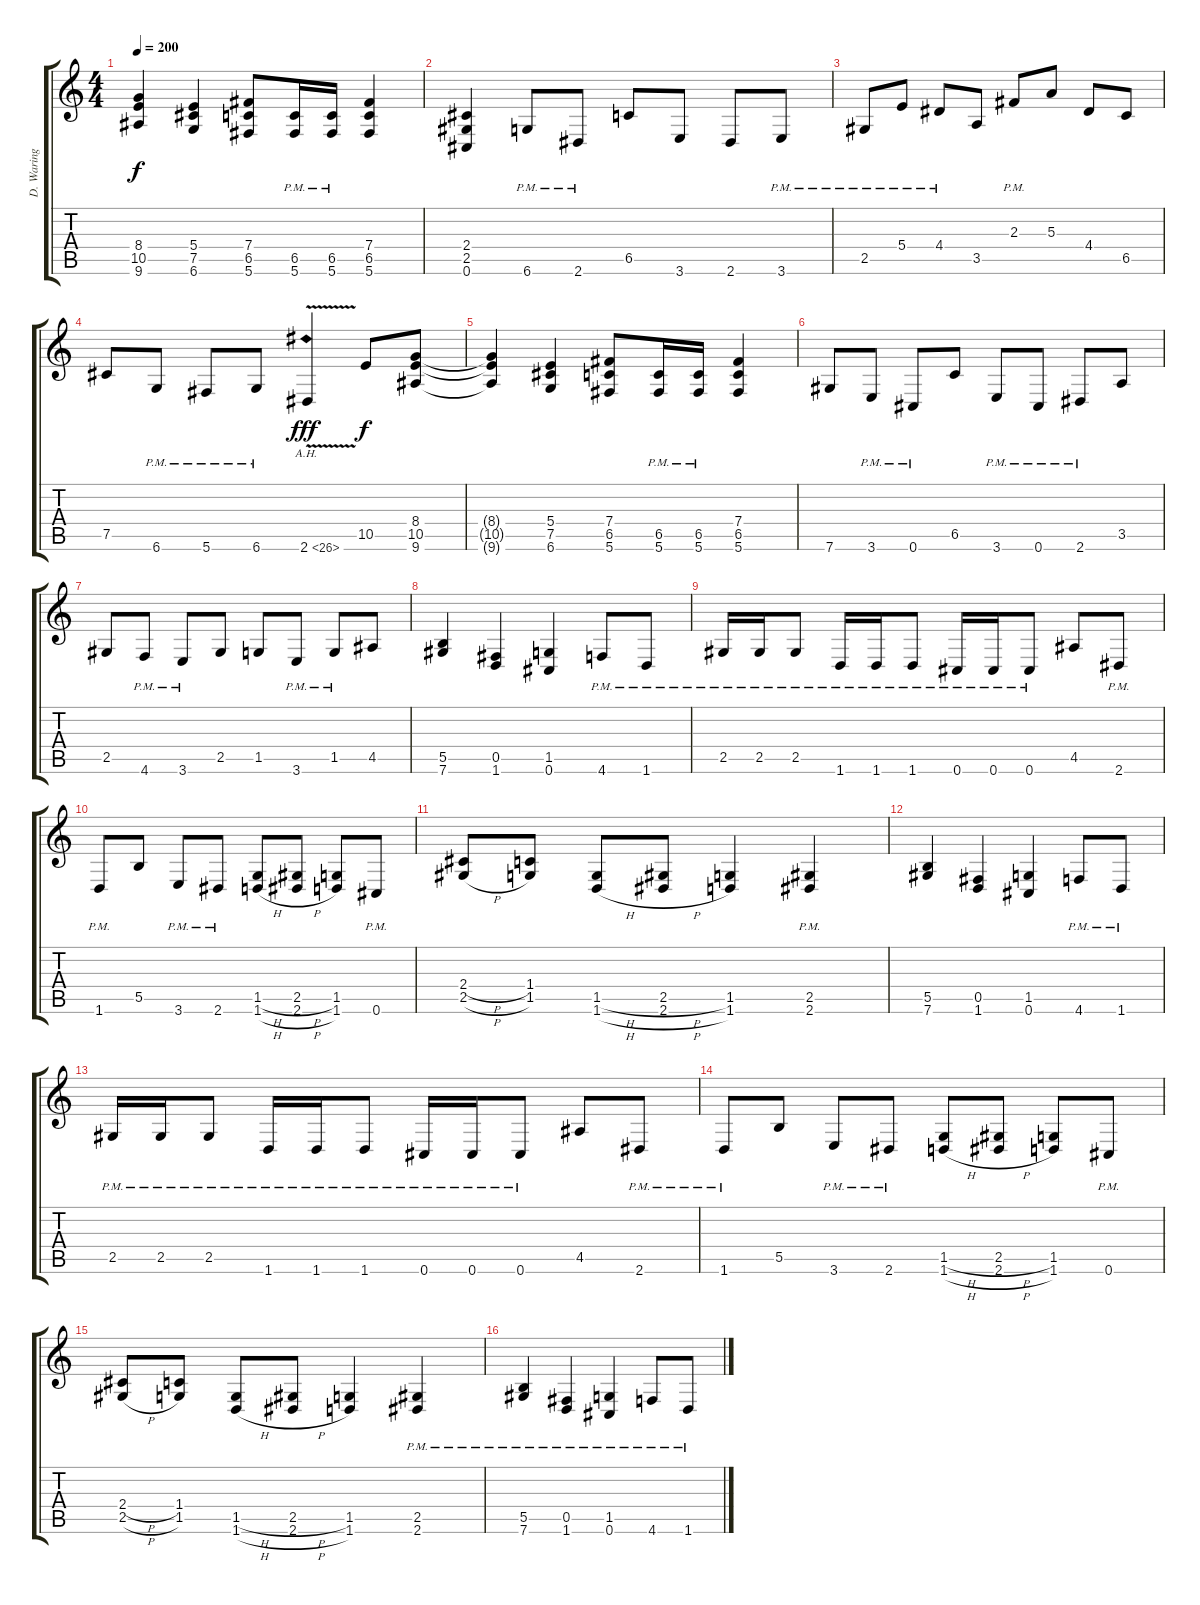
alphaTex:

\track ("D. Waring Gtr." "D. Waring ") {instrument distortionguitar}
\staff {score tabs}
\tuning (Db4 Ab3 E3 B2 Gb2 Db2) {hide}
\ts (4 4)
\tempo 200
\clef g2
\ks c
(8.4{t} 10.5{t} 9.6{t}).4{dy f} (5.4 7.5 6.6).4 (7.4 6.5 5.6).8 (6.5{pm} 5.6{pm}).16 (6.5{pm} 5.6{pm}).16 (7.4 6.5 5.6).4 |
(2.4 2.5 0.6).4 6.6{pm}.8 2.6{pm}.8 6.5.8 3.6.8 2.6.8 3.6{pm}.8 |
2.5{pm}.8 5.4{pm}.8 4.4{pm}.8 3.5.8 2.3{pm}.8 5.3.8 4.4.8 6.5.8 |
7.5.8 6.6{pm}.8 5.6{pm}.8 6.6{pm}.8 2.6{ah 24 v}.4{dy fff} 10.5.8{dy f} (8.4 10.5 9.6).8 |
(8.4{t} 10.5{t} 9.6{t}).4 (5.4 7.5 6.6).4 (7.4 6.5 5.6).8 (6.5{pm} 5.6{pm}).16 (6.5{pm} 5.6{pm}).16 (7.4 6.5 5.6).4 |
7.6.8 3.6{pm}.8 0.6{pm}.8 6.5.8 3.6{pm}.8 0.6{pm}.8 2.6{pm}.8 3.5.8 |
2.5.8 4.6{pm}.8 3.6{pm}.8 2.5.8 1.5.8 3.6{pm}.8 1.5{pm}.8 4.5.8 |
(5.5 7.6).4 (0.5 1.6).4 (1.5 0.6).4 4.6{pm}.8 1.6{pm}.8 |
2.5{pm}.16 2.5{pm}.16 2.5{pm}.8 1.6{pm}.16 1.6{pm}.16 1.6{pm}.8 0.6{pm}.16 0.6{pm}.16 0.6{pm}.8 4.5.8 2.6{pm}.8 |
1.6{pm}.8 5.5.8 3.6{pm}.8 2.6{pm}.8 (1.5{h} 1.6{h}).8 (2.5{h} 2.6{h}).8 (1.5 1.6).8 0.6{pm}.8 |
(2.4{h} 2.5{h}).8 (1.4 1.5).8 (1.5{h} 1.6{h}).8 (2.5{h} 2.6{h}).8 (1.5 1.6).4 (2.5{pm} 2.6{pm}).4 |
(5.5 7.6).4 (0.5 1.6).4 (1.5 0.6).4 4.6{pm}.8 1.6{pm}.8 |
2.5{pm}.16 2.5{pm}.16 2.5{pm}.8 1.6{pm}.16 1.6{pm}.16 1.6{pm}.8 0.6{pm}.16 0.6{pm}.16 0.6{pm}.8 4.5.8 2.6{pm}.8 |
1.6{pm}.8 5.5.8 3.6{pm}.8 2.6{pm}.8 (1.5{h} 1.6{h}).8 (2.5{h} 2.6{h}).8 (1.5 1.6).8 0.6{pm}.8 |
(2.4{h} 2.5{h}).8 (1.4 1.5).8 (1.5{h} 1.6{h}).8 (2.5{h} 2.6{h}).8 (1.5 1.6).4 (2.5{pm} 2.6{pm}).4 |
(5.5{pm} 7.6{pm}).4 (0.5{pm} 1.6{pm}).4 (1.5{pm} 0.6{pm}).4 4.6{pm}.8 1.6{pm}.8
